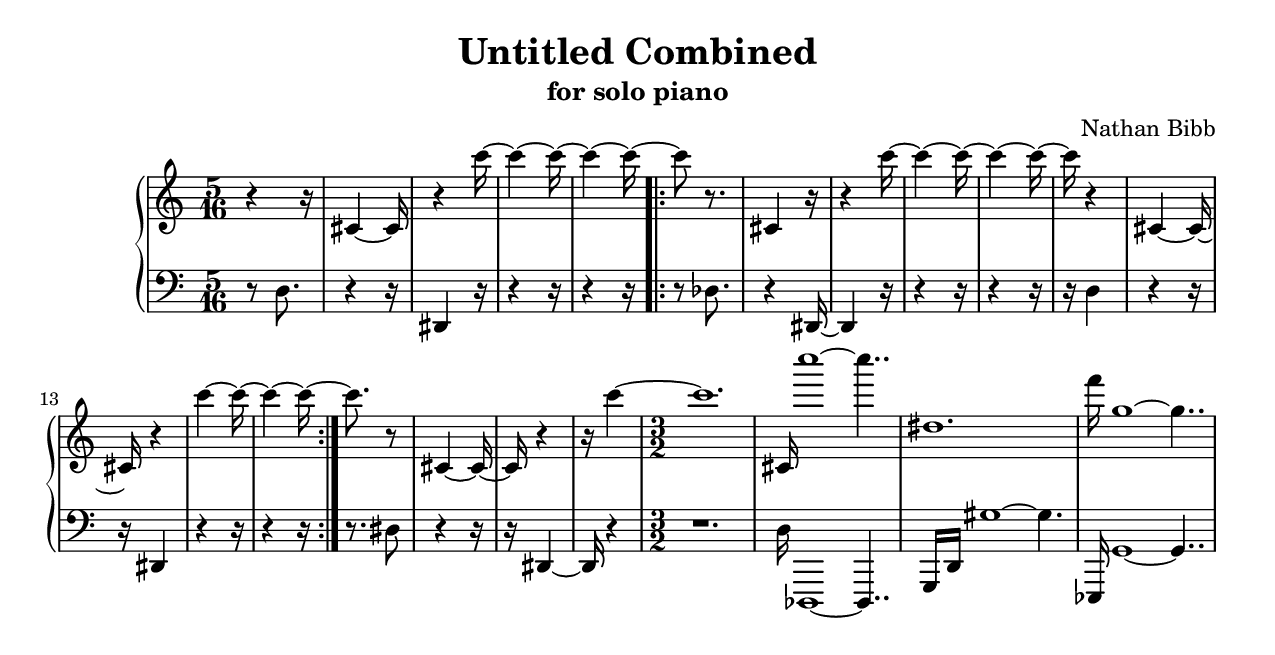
\version "2.12.0"
\header {
  title = "Untitled Combined"
  subtitle = "for solo piano"
  composer = "Nathan Bibb"
}
\include "english.ly"
\paper {
 #(set-paper-size "letter")
}
upper =  {
  \clef treble
  \time 5/16
  r4 r16	|
  cs'4 ~ cs'16	|
  r4 c'''16 ~	|
  c'''4 ~ c'''16 ~	|
  c'''4 ~ c'''16 ~	|

  \repeat volta 2 {
  c'''8 r8.	|
  cs'4 r16	|
  r4 c'''16 ~	|
  c'''4 ~ c'''16 ~	|
  c'''4 ~ c'''16 ~	|

  c'''16 r4	|
  cs'4 ~ cs'16 ~	|
  cs'16 r4	|
  c'''4 ~ c'''16 ~	|
  c'''4 ~ c'''16 ~	|

  }

  c'''8. r8	|
  cs'4 ~ cs'16 ~	|
  cs'16 r4	|
  r16 c'''4 ~	|
  
  \time 3/2
  c'''1.		|
  cs'16 c''''1 ~ c''''4..	|
  ds''1.	|
  f'''16 g''1 ~ g''4..	|
}
lower = {
  \clef bass
  \time 5/16
  r8 d8.	|
  r4 r16	|
  ds,4 r16	|
  r4 r16	|
  r4 r16	|

  \repeat volta 2 {

  r8 df8.	|
  r4 ds,16 ~	|
  ds,4 r16	|
  r4 r16	|
  r4 r16	|

  r16 d4	|
  r4 r16	|
  r16 ds,4	|
  r4 r16	|
  r4 r16	|

  }

  r8. ds8	|
  r4 r16	|
  r16 ds,4 ~ 	|
  ds,16 r4	|

  \time 3/2
  r1.		|
  d16 df,,1 ~ df,,4..	|
  g,,16 d,16 gs1 ~ gs4.	|
  ef,,16 g,1 ~ g,4..	|
}
\score {
	\new PianoStaff <<
	\new Staff = "upper" \upper
	\new Staff = "lower" \lower
	>>
	\layout { }
}
\score {
	\unfoldRepeats {
		\new PianoStaff <<
		\set PianoStaff.instrumentName = #"Piano  "
		\new Staff = "upper" \upper
		\new Staff = "lower" \lower
		>>
	}
	\midi { 
	 	\context {
			\Score
			tempoWholesPerMinute = #(ly:make-moment 111 8)
			}
	}
}
